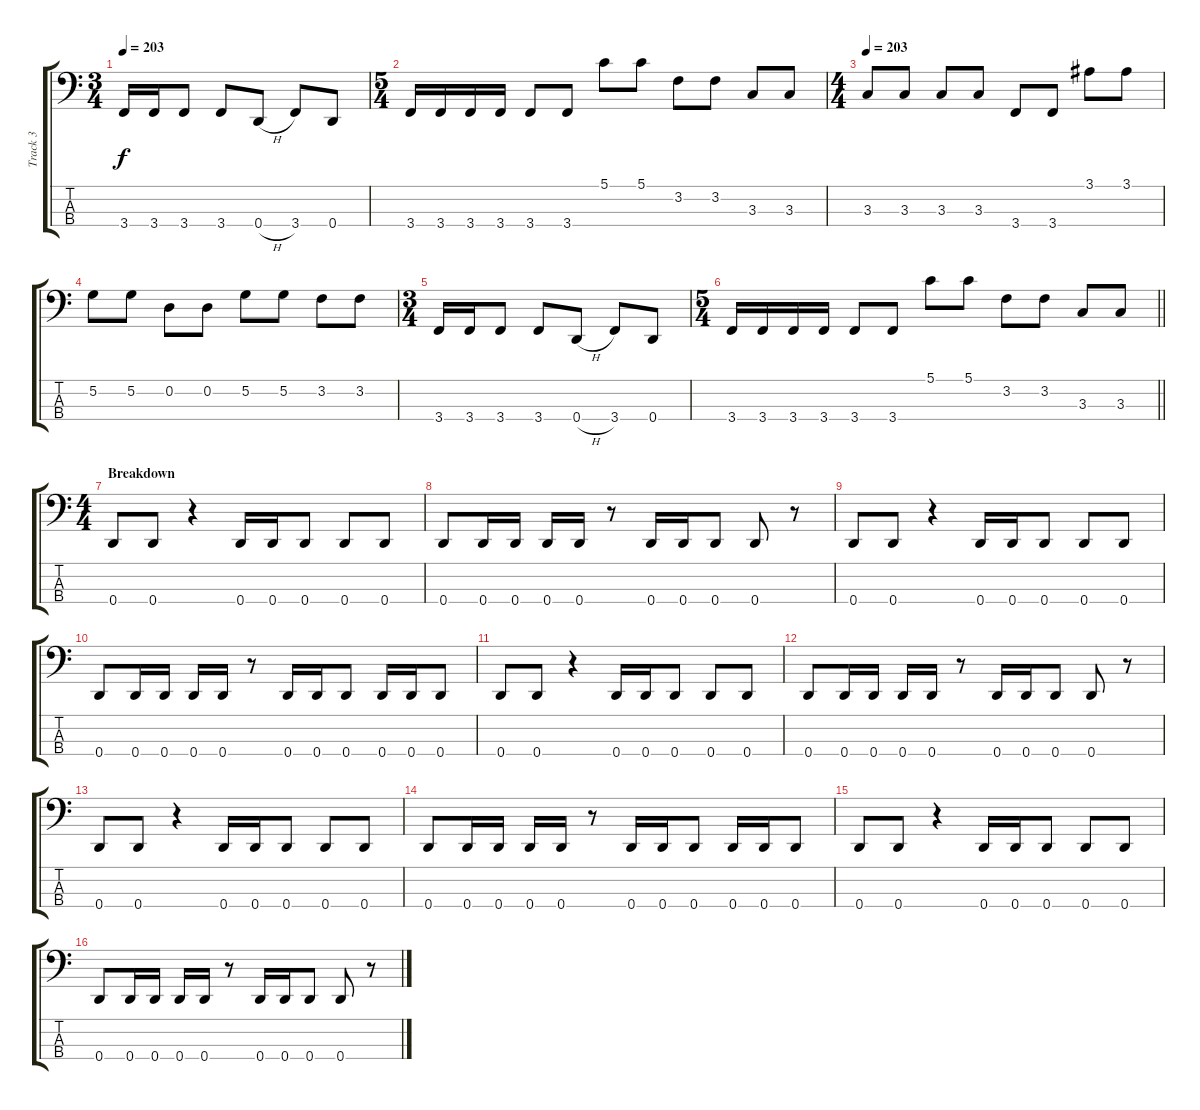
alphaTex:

\track ("Track 3" "Track 3") {instrument electricbasspick}
\staff {score tabs}
\tuning (G2 D2 A1 D1) {hide}
\ts (3 4)
\tempo 203
\clef f4
\ks c
3.4.16{dy f} 3.4.16 3.4.8 3.4.8 0.4{h}.8 3.4.8 0.4.8 |
\ts (5 4)
3.4.16 3.4.16 3.4.16 3.4.16 3.4.8 3.4.8 5.1.8 5.1.8 3.2.8 3.2.8 3.3.8 3.3.8 |
\ts (4 4)
\tempo 203
3.3.8 3.3.8 3.3.8 3.3.8 3.4.8 3.4.8 3.1.8 3.1.8 |
5.2.8 5.2.8 0.2.8 0.2.8 5.2.8 5.2.8 3.2.8 3.2.8 |
\ts (3 4)
3.4.16 3.4.16 3.4.8 3.4.8 0.4{h}.8 3.4.8 0.4.8 |
\ts (5 4)
\barLineRight lightlight
3.4.16 3.4.16 3.4.16 3.4.16 3.4.8 3.4.8 5.1.8 5.1.8 3.2.8 3.2.8 3.3.8 3.3.8 |
\ts (4 4)
\section ("" "Breakdown")
0.4.8 0.4.8 r.4 0.4.16 0.4.16 0.4.8 0.4.8 0.4.8 |
0.4.8 0.4.16 0.4.16 0.4.16 0.4.16 r.8 0.4.16 0.4.16 0.4.8 0.4.8 r.8 |
0.4.8 0.4.8 r.4 0.4.16 0.4.16 0.4.8 0.4.8 0.4.8 |
0.4.8 0.4.16 0.4.16 0.4.16 0.4.16 r.8 0.4.16 0.4.16 0.4.8 0.4.16 0.4.16 0.4.8 |
0.4.8 0.4.8 r.4 0.4.16 0.4.16 0.4.8 0.4.8 0.4.8 |
0.4.8 0.4.16 0.4.16 0.4.16 0.4.16 r.8 0.4.16 0.4.16 0.4.8 0.4.8 r.8 |
0.4.8 0.4.8 r.4 0.4.16 0.4.16 0.4.8 0.4.8 0.4.8 |
0.4.8 0.4.16 0.4.16 0.4.16 0.4.16 r.8 0.4.16 0.4.16 0.4.8 0.4.16 0.4.16 0.4.8 |
0.4.8 0.4.8 r.4 0.4.16 0.4.16 0.4.8 0.4.8 0.4.8 |
0.4.8 0.4.16 0.4.16 0.4.16 0.4.16 r.8 0.4.16 0.4.16 0.4.8 0.4.8 r.8
